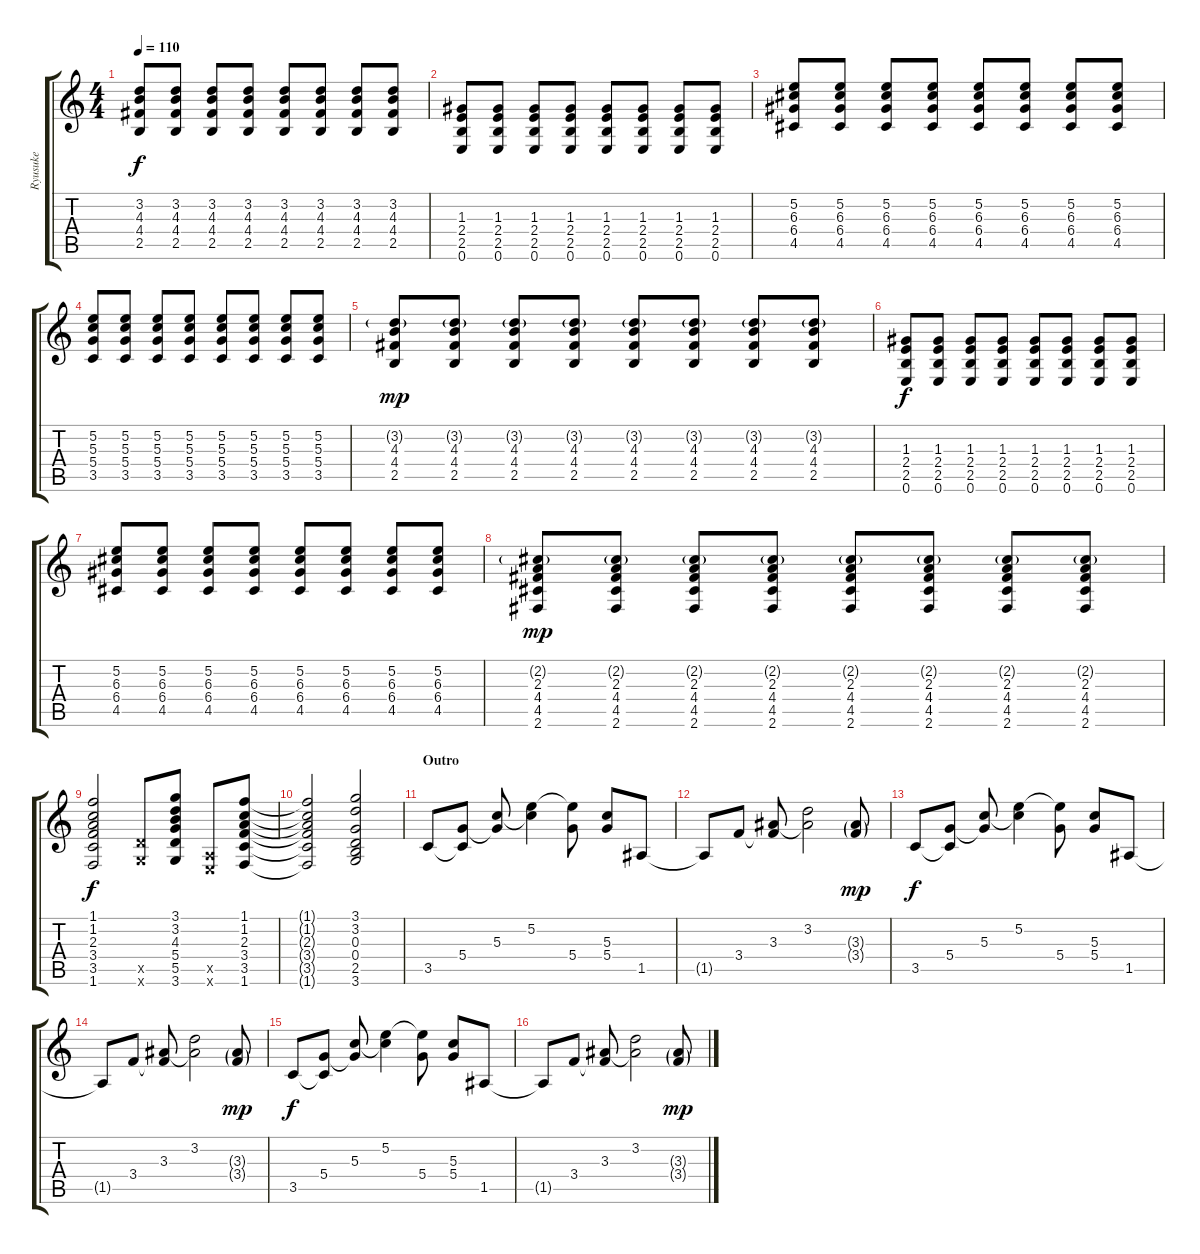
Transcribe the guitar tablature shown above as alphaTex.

\track ("Ryusuke" "Ryusuke") {instrument distortionguitar}
\staff {score tabs}
\tuning (E4 B3 G3 D3 A2 E2) {hide}
\ts (4 4)
\tempo 110
\clef g2
\ks c
(3.2 4.3 4.4 2.5).8{dy f} (3.2 4.3 4.4 2.5).8 (3.2 4.3 4.4 2.5).8 (3.2 4.3 4.4 2.5).8 (3.2 4.3 4.4 2.5).8 (3.2 4.3 4.4 2.5).8 (3.2 4.3 4.4 2.5).8 (3.2 4.3 4.4 2.5).8 |
(1.3 2.4 2.5 0.6).8 (1.3 2.4 2.5 0.6).8 (1.3 2.4 2.5 0.6).8 (1.3 2.4 2.5 0.6).8 (1.3 2.4 2.5 0.6).8 (1.3 2.4 2.5 0.6).8 (1.3 2.4 2.5 0.6).8 (1.3 2.4 2.5 0.6).8 |
(5.2 6.3 6.4 4.5).8 (5.2 6.3 6.4 4.5).8 (5.2 6.3 6.4 4.5).8 (5.2 6.3 6.4 4.5).8 (5.2 6.3 6.4 4.5).8 (5.2 6.3 6.4 4.5).8 (5.2 6.3 6.4 4.5).8 (5.2 6.3 6.4 4.5).8 |
(5.2 5.3 5.4 3.5).8 (5.2 5.3 5.4 3.5).8 (5.2 5.3 5.4 3.5).8 (5.2 5.3 5.4 3.5).8 (5.2 5.3 5.4 3.5).8 (5.2 5.3 5.4 3.5).8 (5.2 5.3 5.4 3.5).8 (5.2 5.3 5.4 3.5).8 |
(3.2{g} 4.3 4.4 2.5).8{dy mp} (3.2{g} 4.3 4.4 2.5).8 (3.2{g} 4.3 4.4 2.5).8 (3.2{g} 4.3 4.4 2.5).8 (3.2{g} 4.3 4.4 2.5).8 (3.2{g} 4.3 4.4 2.5).8 (3.2{g} 4.3 4.4 2.5).8 (3.2{g} 4.3 4.4 2.5).8 |
(1.3 2.4 2.5 0.6).8{dy f} (1.3 2.4 2.5 0.6).8 (1.3 2.4 2.5 0.6).8 (1.3 2.4 2.5 0.6).8 (1.3 2.4 2.5 0.6).8 (1.3 2.4 2.5 0.6).8 (1.3 2.4 2.5 0.6).8 (1.3 2.4 2.5 0.6).8 |
(5.2 6.3 6.4 4.5).8 (5.2 6.3 6.4 4.5).8 (5.2 6.3 6.4 4.5).8 (5.2 6.3 6.4 4.5).8 (5.2 6.3 6.4 4.5).8 (5.2 6.3 6.4 4.5).8 (5.2 6.3 6.4 4.5).8 (5.2 6.3 6.4 4.5).8 |
(2.2{g} 2.3 4.4 4.5 2.6).8{dy mp} (2.2{g} 2.3 4.4 4.5 2.6).8 (2.2{g} 2.3 4.4 4.5 2.6).8 (2.2{g} 2.3 4.4 4.5 2.6).8 (2.2{g} 2.3 4.4 4.5 2.6).8 (2.2{g} 2.3 4.4 4.5 2.6).8 (2.2{g} 2.3 4.4 4.5 2.6).8 (2.2{g} 2.3 4.4 4.5 2.6).8 |
(1.1 1.2 2.3 3.4 3.5 1.6).2{dy f} (5.5{x} 3.6{x}).8 (3.1 3.2 4.3 5.4 5.5 3.6).8 (0.5{x} 0.6{x}).8 (1.1 1.2 2.3 3.4 3.5 1.6).8 |
(1.1{t} 1.2{t} 2.3{t} 3.4{t} 3.5{t} 1.6{t}).2 (3.1 3.2 0.3 0.4 2.5 3.6).2 |
\section ("" "Outro")
3.5.8 (5.4 3.5{t}).8 (5.3 5.4{t}).8 (5.2 5.3{t}).4 (5.2{t} 5.4).8 (5.3 5.4).8 1.5.8 |
1.5{t}.8 3.4.8 (3.3 3.4{t}).8 (3.2 3.3{t}).2 (3.3{g} 3.4{g}).8{dy mp} |
3.5.8{dy f} (5.4 3.5{t}).8 (5.3 5.4{t}).8 (5.2 5.3{t}).4 (5.2{t} 5.4).8 (5.3 5.4).8 1.5.8 |
1.5{t}.8 3.4.8 (3.3 3.4{t}).8 (3.2 3.3{t}).2 (3.3{g} 3.4{g}).8{dy mp} |
3.5.8{dy f} (5.4 3.5{t}).8 (5.3 5.4{t}).8 (5.2 5.3{t}).4 (5.2{t} 5.4).8 (5.3 5.4).8 1.5.8 |
1.5{t}.8 3.4.8 (3.3 3.4{t}).8 (3.2 3.3{t}).2 (3.3{g} 3.4{g}).8{dy mp}
